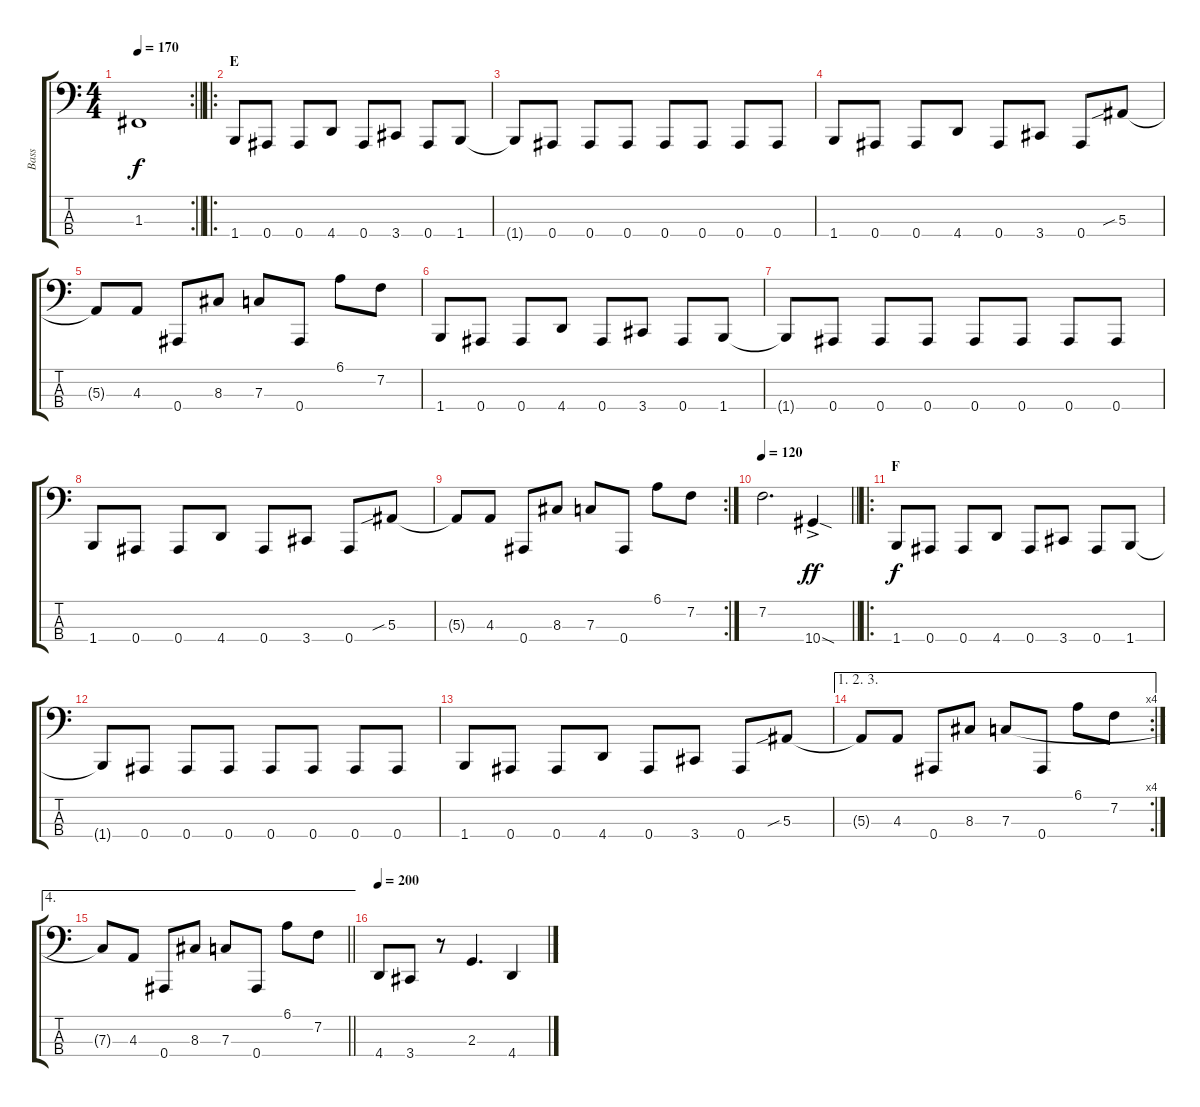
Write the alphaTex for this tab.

\track ("Bass" "Bass") {instrument electricbasspick}
\staff {score tabs}
\tuning (Eb2 Bb1 F1 Bb0) {hide}
\rc 2
\ts (4 4)
\tempo 170
\clef f4
\barLineRight lightlight
\ks c
1.3.1{dy f} |
\ro
\section ("" "E")
1.4.8 0.4.8 0.4.8 4.4.8 0.4.8 3.4.8 0.4.8 1.4.8 |
1.4{t}.8 0.4.8 0.4.8 0.4.8 0.4.8 0.4.8 0.4.8 0.4.8 |
1.4.8 0.4.8 0.4.8 4.4.8 0.4.8 3.4.8 0.4.8 5.3{sib}.8 |
5.3{t}.8 4.3.8 0.4.8 8.3.8 7.3.8 0.4.8 6.1.8 7.2.8 |
1.4.8 0.4.8 0.4.8 4.4.8 0.4.8 3.4.8 0.4.8 1.4.8 |
1.4{t}.8 0.4.8 0.4.8 0.4.8 0.4.8 0.4.8 0.4.8 0.4.8 |
1.4.8 0.4.8 0.4.8 4.4.8 0.4.8 3.4.8 0.4.8 5.3{sib}.8 |
\rc 2
5.3{t}.8 4.3.8 0.4.8 8.3.8 7.3.8 0.4.8 6.1.8 7.2.8 |
\tempo 120
\barLineRight lightlight
7.2.2{d} 10.4{sod ac}.4{dy ff} |
\ro
\section ("" "F")
1.4.8{dy f} 0.4.8 0.4.8 4.4.8 0.4.8 3.4.8 0.4.8 1.4.8 |
1.4{t}.8 0.4.8 0.4.8 0.4.8 0.4.8 0.4.8 0.4.8 0.4.8 |
1.4.8 0.4.8 0.4.8 4.4.8 0.4.8 3.4.8 0.4.8 5.3{sib}.8 |
\ae (1 2 3)
\rc 4
5.3{t}.8 4.3.8 0.4.8 8.3.8 7.3.8 0.4.8 6.1.8 7.2.8 |
\ae 4
\barLineRight lightlight
7.3{t}.8 4.3.8 0.4.8 8.3.8 7.3.8 0.4.8 6.1.8 7.2.8 |
\tempo 200
4.4.8 3.4.8 r.8 2.3.4{d} 4.4.4
